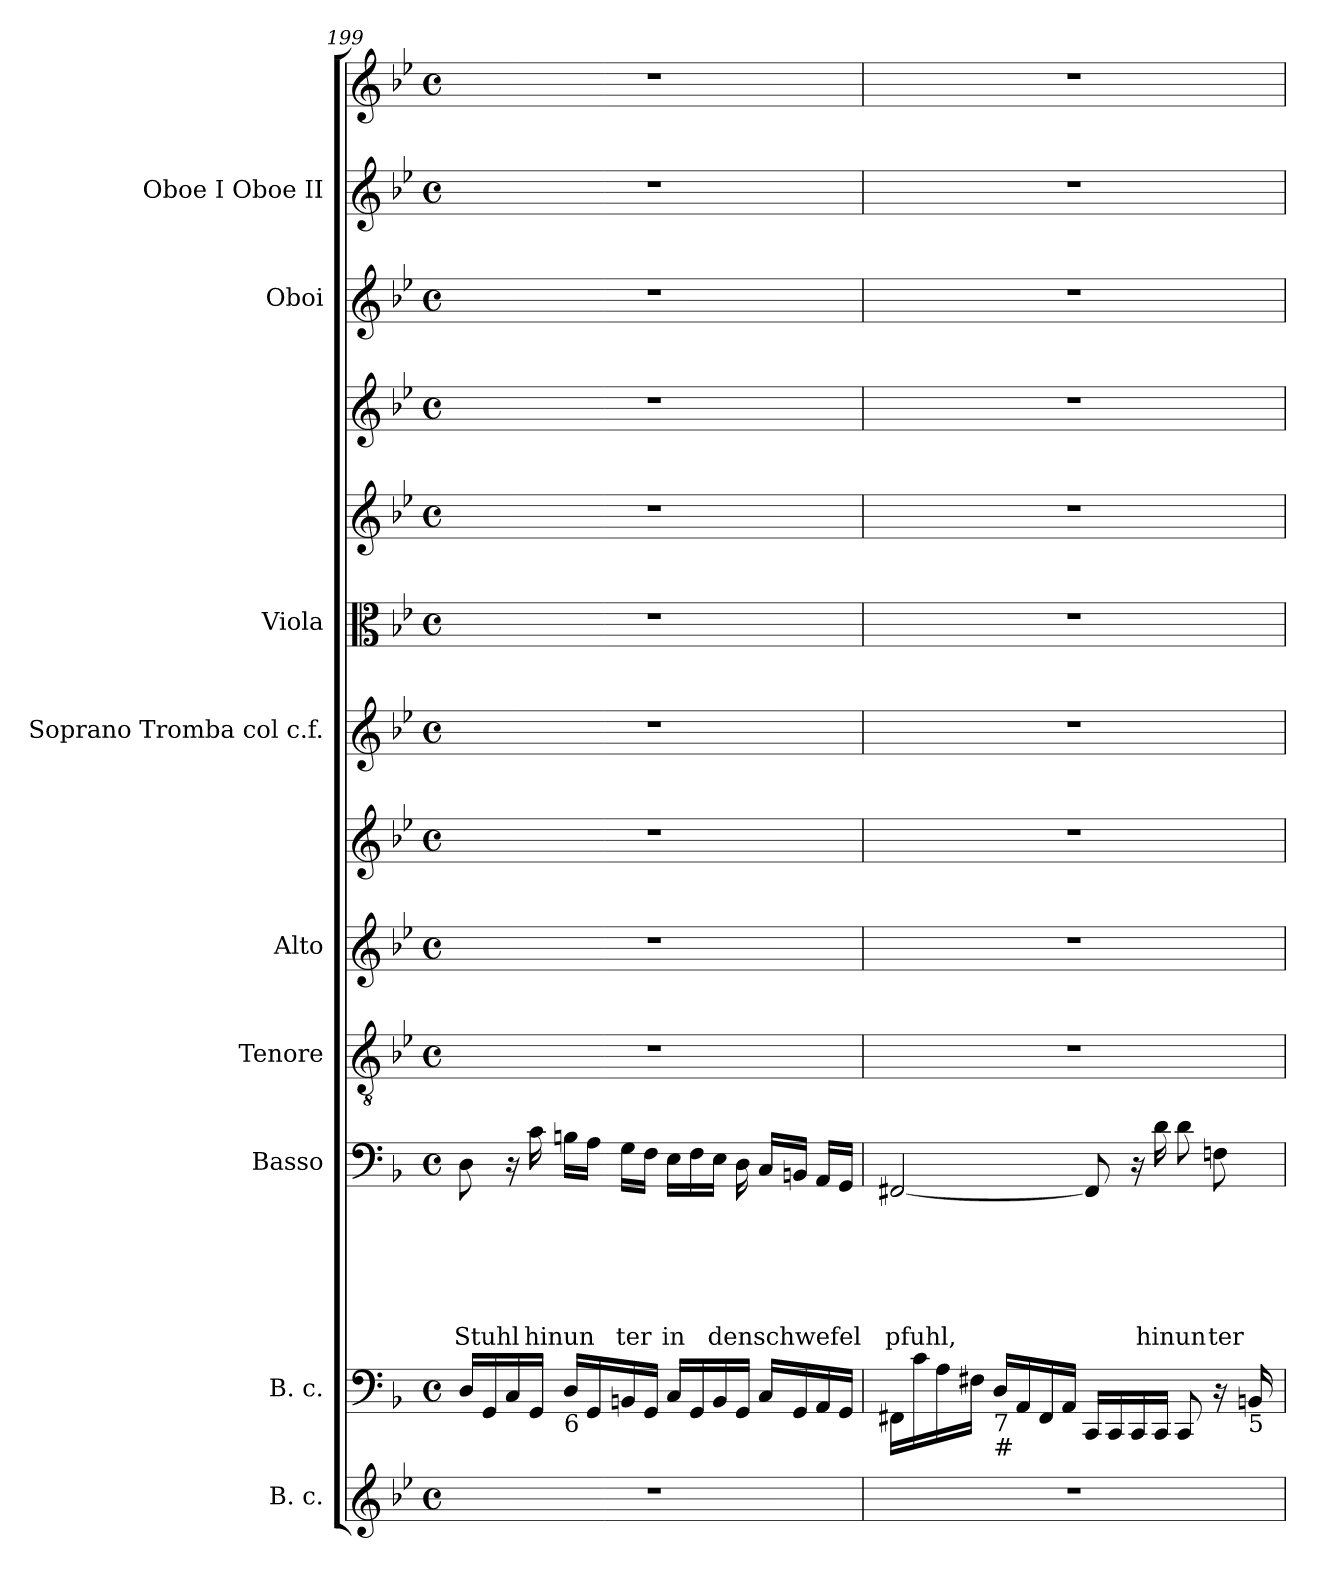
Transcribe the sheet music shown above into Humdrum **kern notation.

**kern	**kern	**kern	**text	**text	**text	**text	**text	**text	**kern	**kern	**kern	**kern	**kern	**kern	**kern	**kern	**kern	**kern
*part12	*part11	*part10	*part10	*part10	*part10	*part10	*part10	*part10	*part9	*part8	*part7	*part6	*part5	*part4	*part3	*part2	*part1	*part1
*staff13	*staff12	*staff11	*staff11	*staff11	*staff11	*staff11	*staff11	*staff11	*staff10	*staff9	*staff8	*staff7	*staff6	*staff5	*staff4	*staff3	*staff2	*staff1
*I"B. c.	*I"B. c.	*I"Basso	*	*	*	*	*	*	*I"Tenore	*I"Alto	*	*I"Soprano Tromba col c.f.	*I"Viola	*	*	*I"Oboi	*I"Oboe I Oboe II	*
*	*I'B. c.	*I'Basso	*	*	*	*	*	*	*I'Tenore	*I'Alto	*	*I'Soprano	*I'Viola	*	*	*	*I'Ob	*
!!LO:LB:g=z
*clefG2	*clefF4	*clefF4	*	*	*	*	*	*	*clefGv2	*clefG2	*clefG2	*clefG2	*clefC3	*clefG2	*clefG2	*clefG2	*clefG2	*clefG2
*k[b-e-]	*k[b-]	*k[b-]	*	*	*	*	*	*	*k[b-e-]	*k[b-e-]	*k[b-e-]	*k[b-e-]	*k[b-e-]	*k[b-e-]	*k[b-e-]	*k[b-e-]	*k[b-e-]	*k[b-e-]
*B-:	*F:	*F:	*	*	*	*	*	*	*B-:	*B-:	*B-:	*B-:	*B-:	*B-:	*B-:	*B-:	*B-:	*B-:
*M4/4	*M4/4	*M4/4	*	*	*	*	*	*	*M4/4	*M4/4	*M4/4	*M4/4	*M4/4	*M4/4	*M4/4	*M4/4	*M4/4	*M4/4
*met(c)	*met(c)	*met(c)	*	*	*	*	*	*	*met(c)	*met(c)	*met(c)	*met(c)	*met(c)	*met(c)	*met(c)	*met(c)	*met(c)	*met(c)
=199	=199	=199	=199	=199	=199	=199	=199	=199	=199	=199	=199	=199	=199	=199	=199	=199	=199	=199
!	!	!	!	!	!	!	!	!LO:LY:b	!	!	!	!	!	!	!	!	!	!
1r	16D/LL	8D\	.	.	.	.	.	Stuhl	1r	1r	1r	1r	1r	1r	1r	1r	1r	1r
.	16GG/	.	.	.	.	.	.	.	.	.	.	.	.	.	.	.	.	.
.	16C/	16rC	.	.	.	.	.	.	.	.	.	.	.	.	.	.	.	.
!	!	!	!	!	!	!	!	!LO:LY:b	!	!	!	!	!	!	!	!	!	!
.	16GG/JJ	16c\	.	.	.	.	.	hinun	.	.	.	.	.	.	.	.	.	.
!	!LO:TX:b:t=6	!	!	!	!	!	!	!	!	!	!	!	!	!	!	!	!	!
.	16D/LL	16Bn\LL	.	.	.	.	.	.	.	.	.	.	.	.	.	.	.	.
.	16GG/	16A\JJ	.	.	.	.	.	.	.	.	.	.	.	.	.	.	.	.
!	!	!	!	!	!	!	!	!LO:LY:b	!	!	!	!	!	!	!	!	!	!
.	16BBn/	16G\LL	.	.	.	.	.	ter	.	.	.	.	.	.	.	.	.	.
.	16GG/JJ	16F\JJ	.	.	.	.	.	.	.	.	.	.	.	.	.	.	.	.
!	!	!	!	!	!	!	!	!LO:LY:b	!	!	!	!	!	!	!	!	!	!
.	16C/LL	16E\LL	.	.	.	.	.	in	.	.	.	.	.	.	.	.	.	.
.	16GG/	16F\	.	.	.	.	.	.	.	.	.	.	.	.	.	.	.	.
!	!	!	!	!	!	!	!	!LO:LY:b	!	!	!	!	!	!	!	!	!	!
.	16BB/	16E\JJ	.	.	.	.	.	denschwefel	.	.	.	.	.	.	.	.	.	.
.	16GG/JJ	16D\	.	.	.	.	.	.	.	.	.	.	.	.	.	.	.	.
.	16C/LL	16C/LL	.	.	.	.	.	.	.	.	.	.	.	.	.	.	.	.
.	16GG/	16BBn/JJ	.	.	.	.	.	.	.	.	.	.	.	.	.	.	.	.
.	16AA/	16AA/LL	.	.	.	.	.	.	.	.	.	.	.	.	.	.	.	.
.	16GG/JJ	16GG/JJ	.	.	.	.	.	.	.	.	.	.	.	.	.	.	.	.
=200	=200	=200	=200	=200	=200	=200	=200	=200	=200	=200	=200	=200	=200	=200	=200	=200	=200	=200
!	!	!	!	!	!	!	!	!LO:LY:b	!	!	!	!	!	!	!	!	!	!
1r	16FF#X>\LL	[<2FF#X/	.	.	.	.	.	pfuhl,	1r	1r	1r	1r	1r	1r	1r	1r	1r	1r
.	16c\	.	.	.	.	.	.	.	.	.	.	.	.	.	.	.	.	.
.	16A\	.	.	.	.	.	.	.	.	.	.	.	.	.	.	.	.	.
.	16F#X\JJ	.	.	.	.	.	.	.	.	.	.	.	.	.	.	.	.	.
!	!LO:TX:b:t=7	!	!	!	!	!	!	!	!	!	!	!	!	!	!	!	!	!
!	!LO:TX:b:t=#	!	!	!	!	!	!	!	!	!	!	!	!	!	!	!	!	!
.	16D/LL	.	.	.	.	.	.	.	.	.	.	.	.	.	.	.	.	.
.	16AA/	.	.	.	.	.	.	.	.	.	.	.	.	.	.	.	.	.
.	16FF#/	.	.	.	.	.	.	.	.	.	.	.	.	.	.	.	.	.
.	16AA/JJ	.	.	.	.	.	.	.	.	.	.	.	.	.	.	.	.	.
.	16CC</LL	8FF#/]	.	.	.	.	.	.	.	.	.	.	.	.	.	.	.	.
.	16CC/	.	.	.	.	.	.	.	.	.	.	.	.	.	.	.	.	.
.	16CC/	16rC	.	.	.	.	.	.	.	.	.	.	.	.	.	.	.	.
!	!	!	!	!	!	!	!	!LO:LY:b	!	!	!	!	!	!	!	!	!	!
.	16CC/JJ	16d\	.	.	.	.	.	hinun	.	.	.	.	.	.	.	.	.	.
.	8CC/	8d\	.	.	.	.	.	.	.	.	.	.	.	.	.	.	.	.
!	!	!	!	!	!	!	!	!LO:LY:b	!	!	!	!	!	!	!	!	!	!
.	16rC	8Fn\	.	.	.	.	.	ter	.	.	.	.	.	.	.	.	.	.
!	!LO:TX:b:t=5	!	!	!	!	!	!	!	!	!	!	!	!	!	!	!	!	!
.	16BBn</	.	.	.	.	.	.	.	.	.	.	.	.	.	.	.	.	.
=	=	=	=	=	=	=	=	=	=	=	=	=	=	=	=	=	=	=
*-	*-	*-	*-	*-	*-	*-	*-	*-	*-	*-	*-	*-	*-	*-	*-	*-	*-	*-
